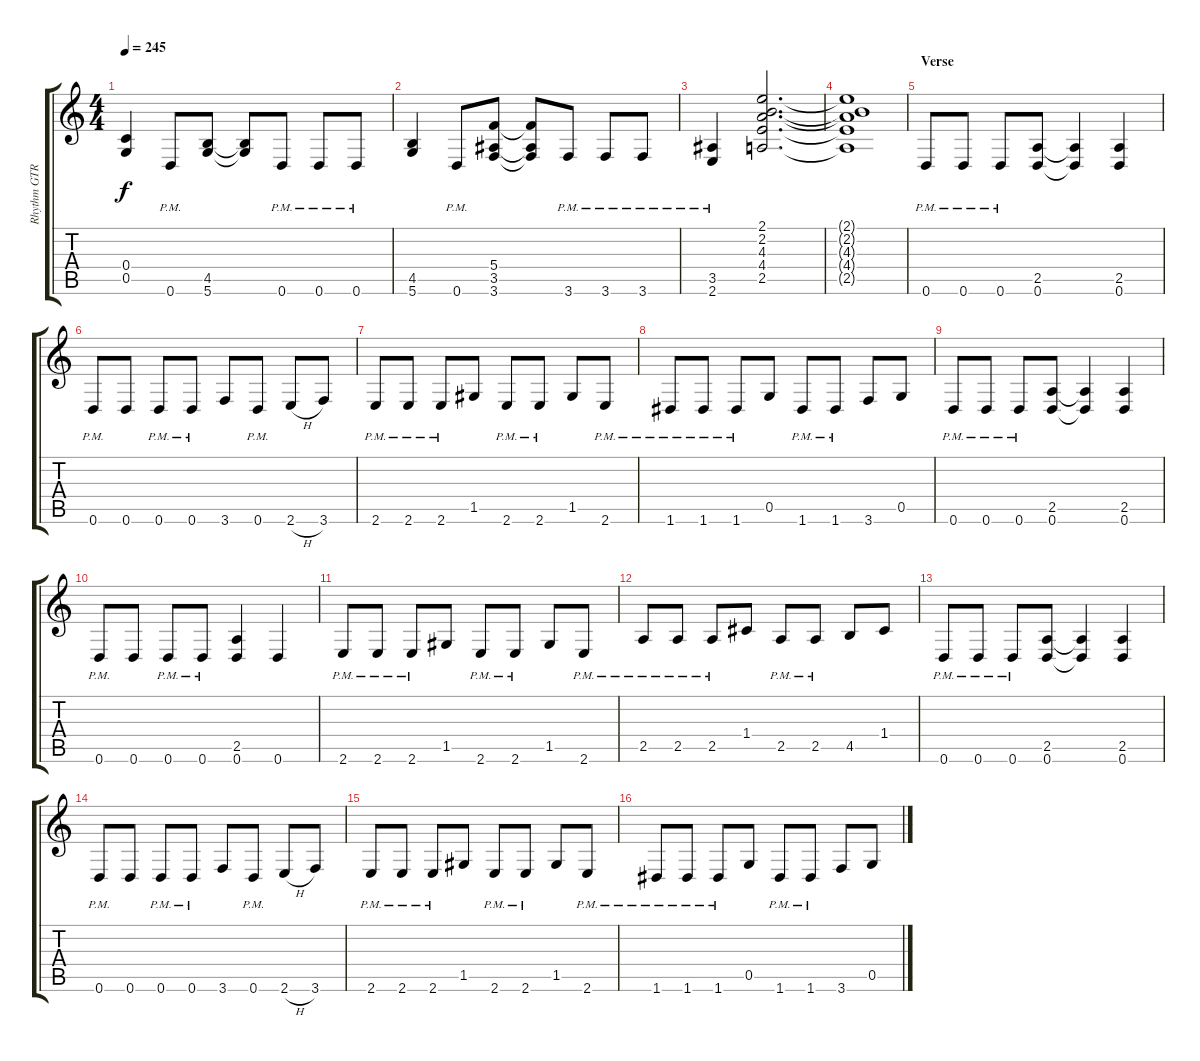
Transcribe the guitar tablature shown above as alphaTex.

\track ("Rhythm GTR 1" "Rhythm GTR") {instrument overdrivenguitar}
\staff {score tabs}
\tuning (D4 A3 F3 C3 G2 D2) {hide}
\ts (4 4)
\tempo 245
\clef g2
\ks aminor
(0.4 0.5).4{dy f} 0.6{pm}.8 (4.5 5.6).8 (4.5{t} 5.6{t}).8 0.6{pm}.8 0.6{pm}.8 0.6{pm}.8 |
(4.5 5.6).4 0.6{pm}.8 (5.4 3.5 3.6).8 (5.4{t} 3.5{t} 3.6{t}).8 3.6{pm}.8 3.6{pm}.8 3.6{pm}.8 |
(3.5{pm} 2.6{pm}).4 (2.1 2.2 4.3 4.4 2.5).2{d} |
(2.1{t} 2.2{t} 4.3{t} 4.4{t} 2.5{t}).1 |
\section ("" "Verse")
0.6{pm}.8 0.6{pm}.8 0.6{pm}.8 (2.5 0.6).8 (2.5{t} 0.6{t}).4 (2.5 0.6).4 |
0.6{pm}.8 0.6.8 0.6{pm}.8 0.6{pm}.8 3.6.8 0.6{pm}.8 2.6{h}.8 3.6.8 |
2.6{pm}.8 2.6{pm}.8 2.6{pm}.8 1.5.8 2.6{pm}.8 2.6{pm}.8 1.5.8 2.6{pm}.8 |
1.6{pm}.8 1.6{pm}.8 1.6{pm}.8 0.5.8 1.6{pm}.8 1.6{pm}.8 3.6.8 0.5.8 |
0.6{pm}.8 0.6{pm}.8 0.6{pm}.8 (2.5 0.6).8 (2.5{t} 0.6{t}).4 (2.5 0.6).4 |
0.6{pm}.8 0.6.8 0.6{pm}.8 0.6{pm}.8 (2.5 0.6).4 0.6.4 |
2.6{pm}.8 2.6{pm}.8 2.6{pm}.8 1.5.8 2.6{pm}.8 2.6{pm}.8 1.5.8 2.6{pm}.8 |
2.5{pm}.8 2.5{pm}.8 2.5{pm}.8 1.4.8 2.5{pm}.8 2.5{pm}.8 4.5.8 1.4.8 |
0.6{pm}.8 0.6{pm}.8 0.6{pm}.8 (2.5 0.6).8 (2.5{t} 0.6{t}).4 (2.5 0.6).4 |
0.6{pm}.8 0.6.8 0.6{pm}.8 0.6{pm}.8 3.6.8 0.6{pm}.8 2.6{h}.8 3.6.8 |
2.6{pm}.8 2.6{pm}.8 2.6{pm}.8 1.5.8 2.6{pm}.8 2.6{pm}.8 1.5.8 2.6{pm}.8 |
1.6{pm}.8 1.6{pm}.8 1.6{pm}.8 0.5.8 1.6{pm}.8 1.6{pm}.8 3.6.8 0.5.8
